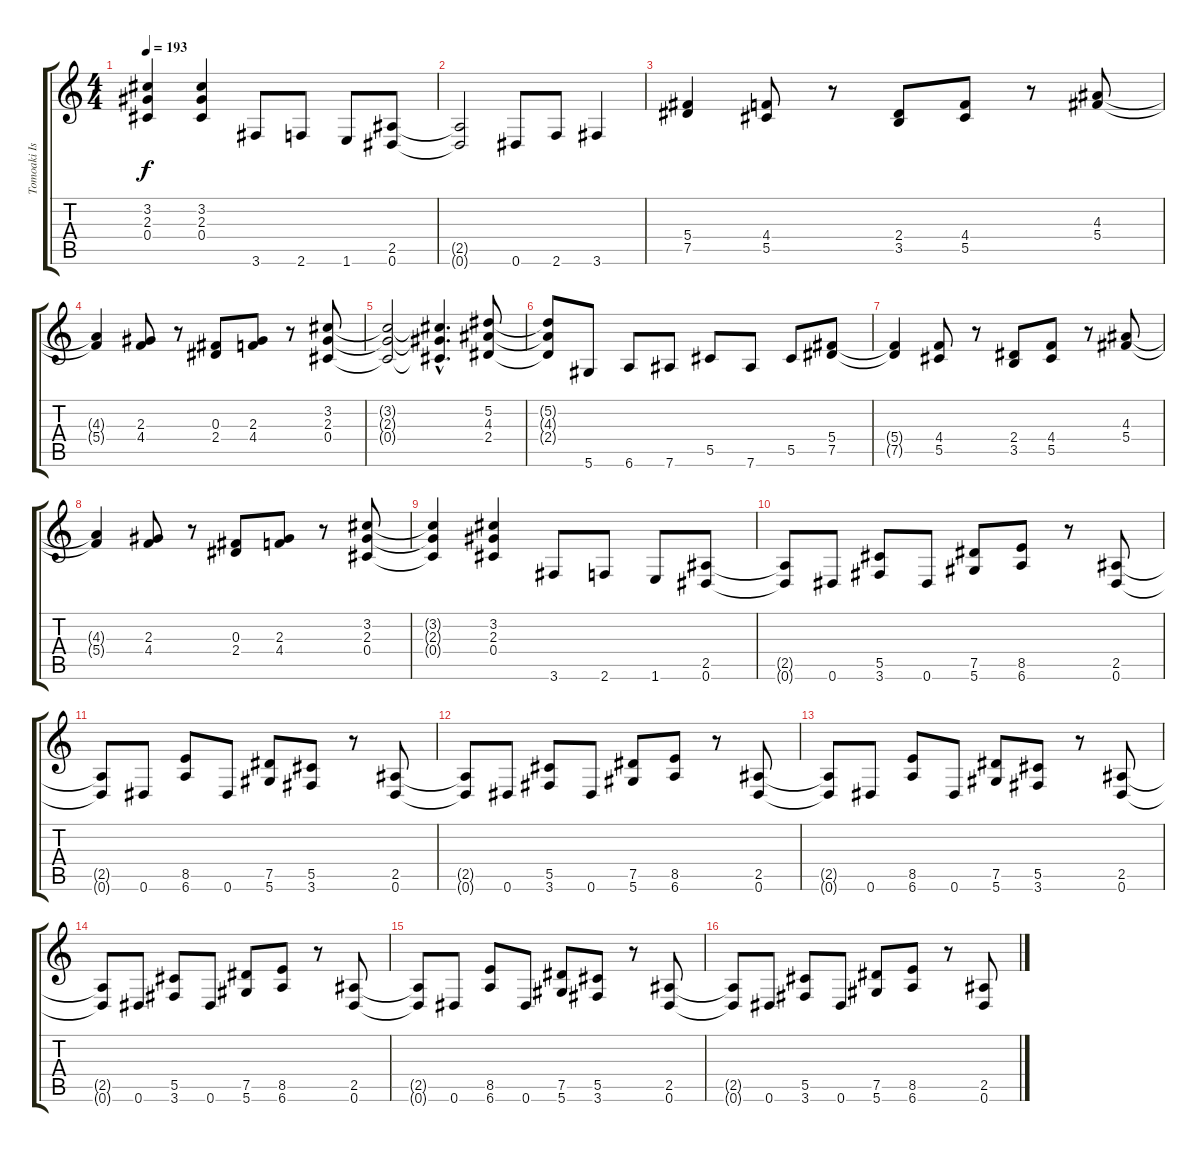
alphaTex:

\track ("Tomoaki Ishizuka (Pata)" "Tomoaki Is") {instrument distortionguitar}
\staff {score tabs}
\tuning (Eb4 Bb3 Gb3 Db3 Ab2 Eb2) {hide}
\ts (4 4)
\tempo 193
\clef g2
\ks c
(3.2{t} 2.3{t} 0.4{t}).4{dy f} (3.2 2.3 0.4).4 3.6.8 2.6.8 1.6.8 (2.5 0.6).8 |
(2.5{t} 0.6{t}).2 0.6.8 2.6.8 3.6.4 |
(5.4 7.5).4 (4.4 5.5).8 r.8 (2.4 3.5).8 (4.4 5.5).8 r.8 (4.3 5.4).8 |
(4.3{t} 5.4{t}).4 (2.3 4.4).8 r.8 (0.3 2.4).8 (2.3 4.4).8 r.8 (3.2 2.3 0.4).8 |
(3.2{t} 2.3{t} 0.4{t}).2 (3.2{hac t} 2.3{hac t} 0.4{hac t}).4{d} (5.2 4.3 2.4).8 |
(5.2{t} 4.3{t} 2.4{t}).8 5.6.8 6.6.8 7.6.8 5.5.8 7.6.8 5.5.8 (5.4 7.5).8 |
(5.4{t} 7.5{t}).4 (4.4 5.5).8 r.8 (2.4 3.5).8 (4.4 5.5).8 r.8 (4.3 5.4).8 |
(4.3{t} 5.4{t}).4 (2.3 4.4).8 r.8 (0.3 2.4).8 (2.3 4.4).8 r.8 (3.2 2.3 0.4).8 |
(3.2{t} 2.3{t} 0.4{t}).4 (3.2 2.3 0.4).4 3.6.8 2.6.8 1.6.8 (2.5 0.6).8 |
(2.5{t} 0.6{t}).8 0.6.8 (5.5 3.6).8 0.6.8 (7.5 5.6).8 (8.5 6.6).8 r.8 (2.5 0.6).8 |
(2.5{t} 0.6{t}).8 0.6.8 (8.5 6.6).8 0.6.8 (7.5 5.6).8 (5.5 3.6).8 r.8 (2.5 0.6).8 |
(2.5{t} 0.6{t}).8 0.6.8 (5.5 3.6).8 0.6.8 (7.5 5.6).8 (8.5 6.6).8 r.8 (2.5 0.6).8 |
(2.5{t} 0.6{t}).8 0.6.8 (8.5 6.6).8 0.6.8 (7.5 5.6).8 (5.5 3.6).8 r.8 (2.5 0.6).8 |
(2.5{t} 0.6{t}).8 0.6.8 (5.5 3.6).8 0.6.8 (7.5 5.6).8 (8.5 6.6).8 r.8 (2.5 0.6).8 |
(2.5{t} 0.6{t}).8 0.6.8 (8.5 6.6).8 0.6.8 (7.5 5.6).8 (5.5 3.6).8 r.8 (2.5 0.6).8 |
(2.5{t} 0.6{t}).8 0.6.8 (5.5 3.6).8 0.6.8 (7.5 5.6).8 (8.5 6.6).8 r.8 (2.5 0.6).8
